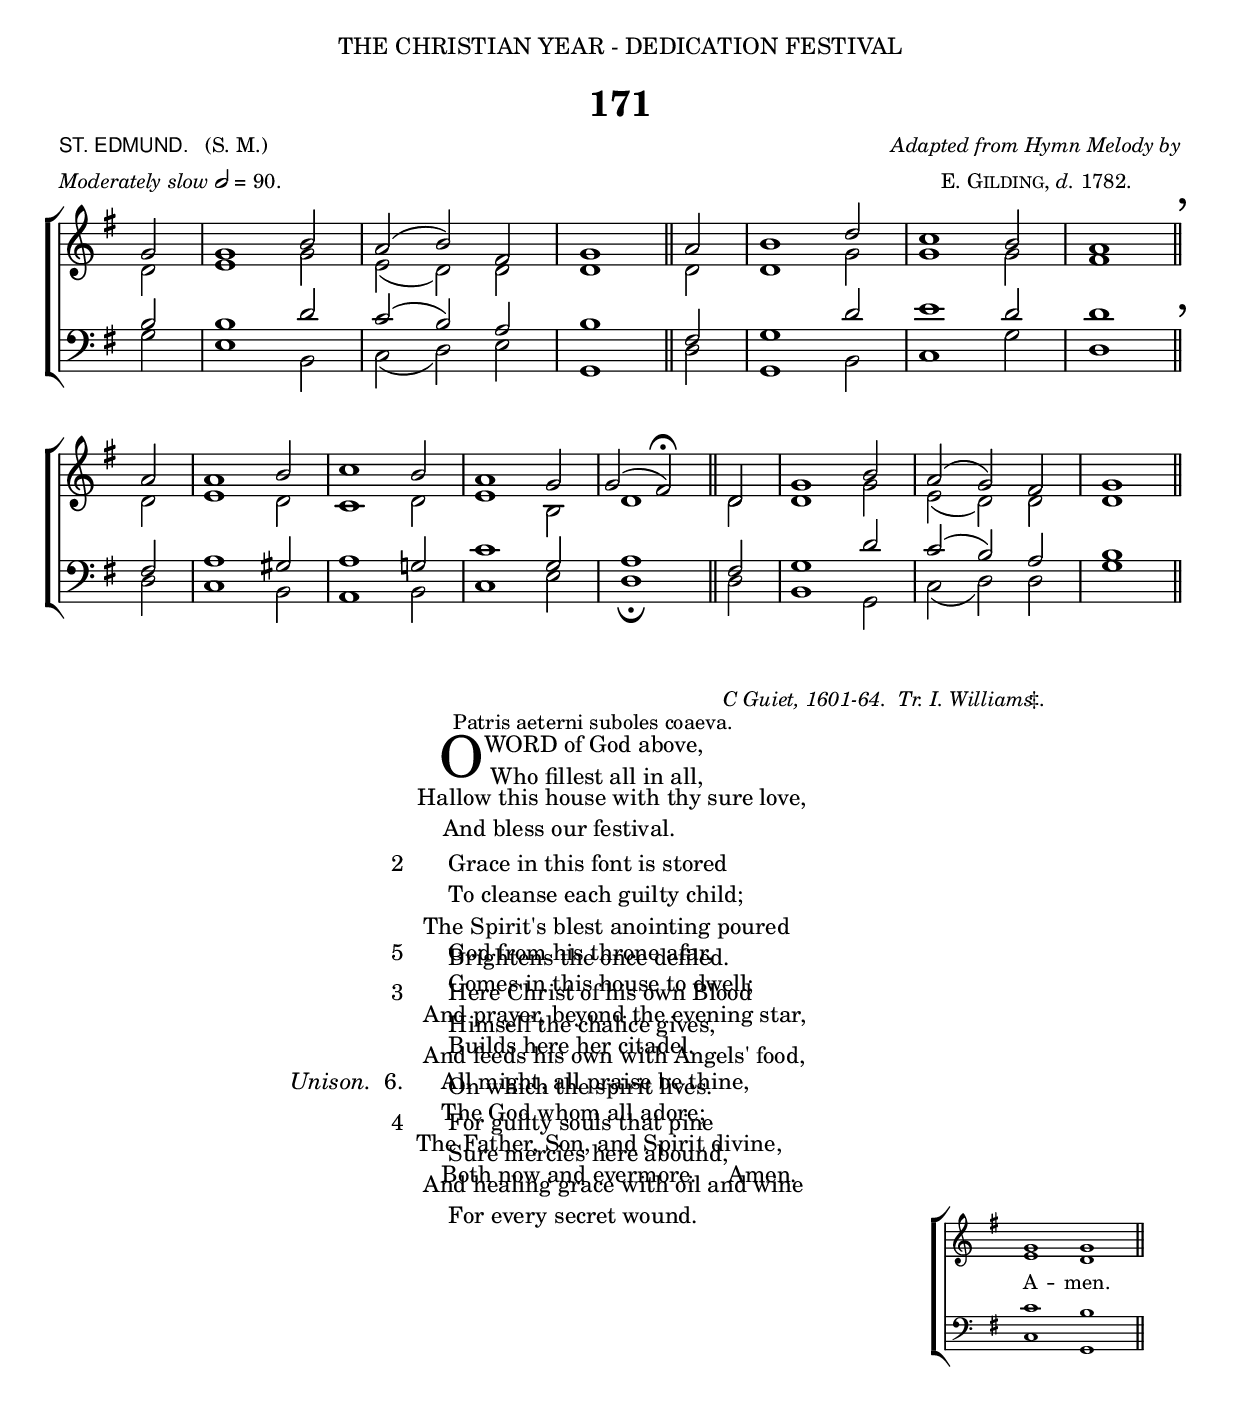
%%%% 274.png
%%%% Hymn 171 St. Edmund.  O Word of God above.
%%%% Rev 1.

\version "2.10"

\header {
  dedication = \markup {  \center-align { "THE CHRISTIAN YEAR - DEDICATION FESTIVAL"
	\hspace #0.1 }}	
	
	title = "171"   
  
  meter = \markup { \small { \column {  
	                                \line { \sans {"ST. EDMUND."}  \hspace #1 \roman {"(S. M.)"}}
		                        \line { \italic {Moderately slow} \general-align #Y #DOWN \note #"2" #0.5 = 90.} }
  	}}	
	

 arranger = \markup { \small  { \center-align { \line { \italic "Adapted from Hymn Melody by" }	 				
	  					\line { \smallCaps "E. Gilding," \italic "d." "1782." }
  	}}}
  
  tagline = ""
}

%%%%%%%%%%%%%%%%%%%%%%%%%%% Macros

%%generates the breathmarks
breathmark = {	
	      \override Score.RehearsalMark #'break-visibility = #begin-of-line-invisible 
	      \override Score.RehearsalMark #'Y-offset = #'4.0 
	      \override Score.RehearsalMark #'X-offset = #'-0.5
	      \mark \markup { \fontsize #4 ","}
}	      

%% Used to pull an upstem note left. Used when a slurred note pair straddles a longer note below and when notecolumn force-hshift does not work 
topstraddle = { \once \override Score.SeparationItem #'padding = #2
              \once \override NoteHead #'X-offset = #-1.5 
              \once \override Stem #'X-offset = #-0.2 }	      
	      

%%%%%%%%%%%%%%%%%%%%%%%%%%% End of macro definitions

%%% SATB voices

global = {
  \time 3/2
  \key g \major
  \set Staff.midiInstrument = "church organ"
}

soprano = \relative c' { 
  \partial 2 g'2 | g1 b2 | a( b) fis | g1 \bar "||" a2 | b1 d2 | c1 b2 | a1 \breathmark \bar "||" \break
  a2 | a1 b2 | c1 b2 | a1 g2 | \topstraddle g( fis) ^\fermata \bar "||" d2 | g1 b2 | a( g) fis | g1 \bar "||" 
} 
   
alto = \relative c' {  
  d2 | e1 g2 | e( d) d | d1 \bar "||" d2 | d1 g2 | g1 g2 | fis1 \bar "||" \break 
  d2 | e1 d2 | c1 d2 | e1 b2 | d1  \bar "||" d2 | d1 g2 | e( d) d | d1 \bar "||" 
}

tenor = \relative c {\clef bass 
  b'2 | b1 d2 | c( b) a | b1 \bar "||" fis2 | g1 d'2 | e1 d2 | d1 \bar "||" \break 
  fis,2 | a1 gis2 | a1 g!2 | c1 g2 | a1  \bar "||" fis2 | g1 d'2 | c( b) a | b1 \bar "||" 
}

bass = \relative c {\clef bass 
  g'2 | e1 b2 | c( d) e | g,1 \bar "||" d'2 | g,1 b2 | c1 g'2 | d1 \bar "||" \break 
  d2 | c1 b2 | a1 b2 | c1 e2 | d1 _\fermata  \bar "||" d2 | b1 g2 | c( d) d | g1 \bar "||" 
}

#(ly:set-option 'point-and-click #f)

\paper {
  #(set-paper-size "a4")
%  annotate-spacing = ##t
  print-page-number = ##f
  ragged-last-bottom = ##t
  ragged-bottom = ##t
}

\book{

%%% Score block	

\score{
\new ChoirStaff	
<<
	\context Staff = upper << 
	\context Voice = sopranos { \voiceOne \global \soprano }
	\context Voice = altos    { \voiceTwo \global \alto }
	                      >>
	\context Staff = lower <<
	\context Voice = tenors { \voiceOne \global \tenor }
	\context Voice = basses { \voiceTwo \global \bass }
			        >>
>>
\layout {
		indent=0
		\context { \Score \remove "Bar_number_engraver" }
		\context { \Staff \remove "Time_signature_engraver" }
		\context { \Score \remove "Mark_engraver"  }
                \context { \Staff \consists "Mark_engraver"  }
	} %% close layout

\midi { \context { \Score tempoWholesPerMinute = #(ly:make-moment 90 2) }}      
  	
	
} %%% Score bracket

%%% Lyric attributions and titles

\markup { \small { \hspace #64 \italic "C Guiet, 1601-64.  Tr. I. Williams" \hspace #-1 "‡." }}

\markup { \small { \hspace #38 "Patris aeterni suboles coaeva." }}

%%% Lyrics
%%% Strange Lilypond behaviour. Some blank lines (vertical spacing) were narrower than others so \lower #0.4 was used to adjust.

\markup { \hspace #32 %%add space as necc. to center the column
          \column { %% super column of everything
	              \column { %%stanza 1 is a column of 2 lines  
	                  \line { \hspace #4.6 \column { \lower #2.4 \fontsize #8 "O" }   %%Drop Cap goes here
				  \hspace #-1.2    %% adjust this if other letters are too far from Drop Cap
				  \column  { \raise #0.0 " WORD of God above,"
			                                 "  Who fillest all in all," } }          
	                  \line {  \hspace #2.5  %%adjust hspace until this line left edge is flush with Drop Cap
				   \lower  #1.56  %%adjust this until the line spacing looks right
				   \column {   
					   "Hallow this house with thy sure love,"
					   "    And bless our festival."
			  		}}
		      } 
		       \hspace #1  % adds vertical spacing between verses 
		       \line { \lower #0.4 { "2  "
			   \column {
				   "    Grace in this font is stored"
				   "    To cleanse each guilty child;"
				   "The Spirit's blest anointing poured"
				   "    Brightens the once defiled."
		       }}}
			\hspace #1  % adds vertical spacing between verses
			\line { "3  "
				\column {
					"    Here Christ of his own Blood"
					"    Himself the chalice gives,"
					"And feeds his own with Angels' food,"
					"    On which the spirit lives."
			}}
		      	\hspace #1 % adds vertical spacing between verses
			\line {"4  "
				\column {
					"    For guilty souls that pine"
					"    Sure mercies here abound,"
					"And healing grace with oil and wine"
					"    For every secret wound."
			}}
	  } %%% end super column
}

%%fake score block to occupy space and force a pagebreak.  Can't think of a better way of doing this.
\score{
	{s4 }
\header { breakbefore = ##f piece = ##f opus = ##f tagline = ##f }
\layout{	
	\context { \Staff
		\remove Time_signature_engraver
		\remove Key_engraver
		\remove Clef_engraver
		\remove Staff_symbol_engraver
}}}

%%% Second page
%%% Continuation of lyrics

\markup { \hspace #32 %%add space as necc. to center the column
          \column { %% super column of everything
			\hspace #1 % adds vertical spacing between verses
			\line {"5  "
				\column {
					"    God from his throne afar,"
					"    Comes in this house to dwell;"
					"And prayer, beyond the evening star,"
					"    Builds here her citadel."
			}}
			\hspace #1 % adds vertical spacing between verses
			\line { \lower #0.4 { \hspace #-9.7 \italic "Unison. " "6. "
				\column {
					"    All might, all praise be thine,"
					"    The God whom all adore;"
					"The Father, Son, and Spirit divine,"
					"    Both now and evermore.     Amen."
     			}}}
	  }
} %%% lyric markup bracket


%%% Amen score block
\score{
  \new ChoirStaff
   <<
        \context Staff = upper \with { fontSize = #-3  \override StaffSymbol #'staff-space = #(magstep -2) }  
	                      << 
	\context Voice = "sopranos" { \relative c' { \clef treble \global \voiceOne g'1 g1 \bar "||" }}
	\context Voice = "altos"    { \relative c' {  \clef treble \global \voiceTwo e1 d1 \bar "||" }}
	                      >>
			      
	\context Lyrics \lyricsto "altos" { \override LyricText #'font-size = #-1 A -- men. }
	
	\context Staff = lower \with { fontSize = #-3  \override StaffSymbol #'staff-space = #(magstep -2) }  
	                       <<
	\context Voice = "tenors" { \relative c { \clef bass \global \voiceThree c'1 b1 \bar "||" }}
	\context Voice = "basses" { \relative c { \clef bass \global \voiceFour  c1 g1 \bar "||" }}
			        >> 
  >>			      
\header { breakbefore = ##f piece = " " opus = " " }
\layout { 
	\context { \Score timing = ##f }
	ragged-right = ##t
	indent = 15\cm
	\context { \Staff \remove Time_signature_engraver }

       }

\midi { \context { \Score tempoWholesPerMinute = #(ly:make-moment 90 2) }}  %%Amen midi       
       
}  
 

} %%% book bracket
